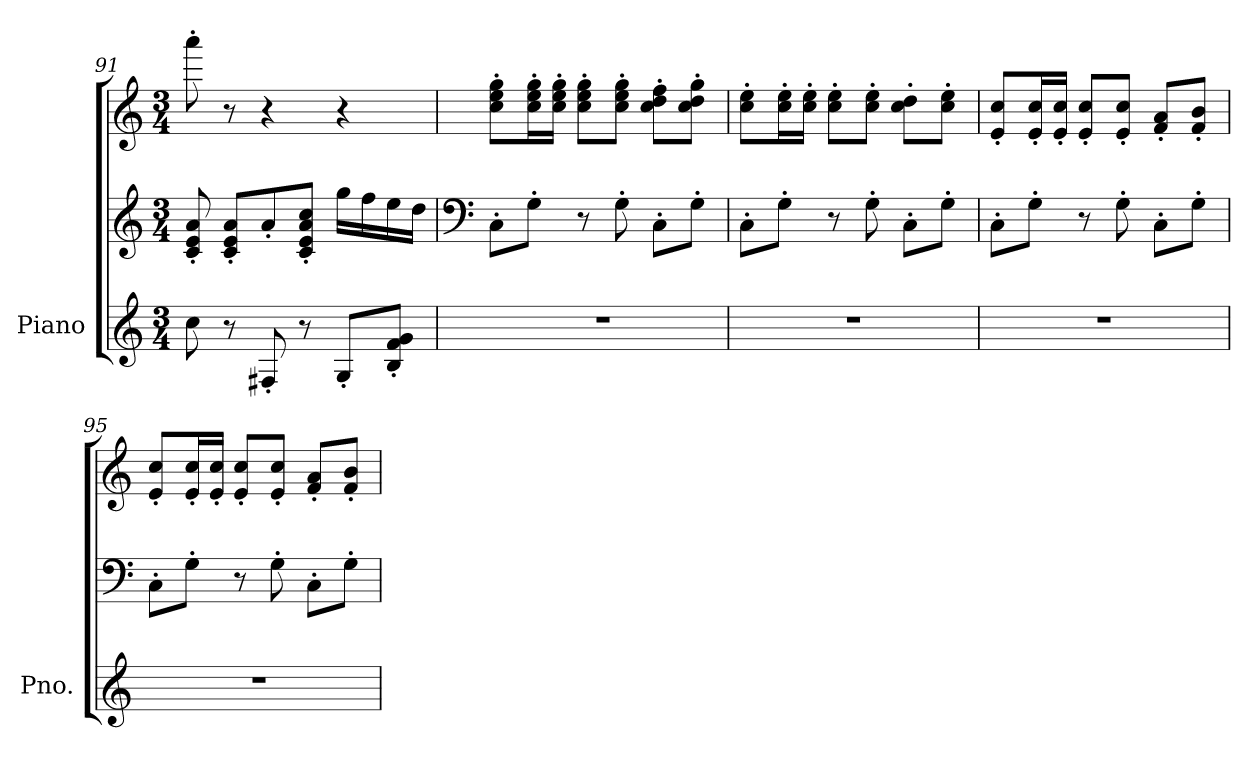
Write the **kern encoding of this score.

**kern	**kern	**kern
*part1	*part1	*part1
*staff3	*staff2	*staff1
*I"Piano	*	*
*I'Pno.	*	*
*clefG2	*clefG2	*clefG2
*k[]	*k[]	*k[]
*M3/4	*M3/4	*M3/4
=91	=91	=91
8cc\	8c/' 8e/' 8a/'	8aaa'\
8r	8c/' 8e/' 8a/'L	8r
8F#X'/	8a'/	4r
8r	8c/' 8e/' 8a/' 8cc/'J	.
8G'/L	16gg\LL	4r
.	16ff\	.
8B/' 8f/' 8g/'J	16ee\	.
.	16dd\JJ	.
!!LO:LB:g=z
=92	=92	=92
*	*clefF4	*
2.r	8C'\L	8cc\' 8ee\' 8gg\'L
.	8G'\J	16cc\' 16ee\' 16gg\'L
.	.	16cc\' 16ee\' 16gg\'JJ
.	8r	8cc\' 8ee\' 8gg\'L
.	8G'\	8cc\' 8ee\' 8gg\'J
.	8C'\L	8cc\' 8dd\' 8ff\'L
.	8G'\J	8cc\' 8dd\' 8gg\'J
=93	=93	=93
2.r	8C'\L	8cc\' 8ee\'L
.	8G'\J	16cc\' 16ee\'L
.	.	16cc\' 16ee\'JJ
.	8r	8cc\' 8ee\'L
.	8G'\	8cc\' 8ee\'J
.	8C'\L	8cc\' 8dd\'L
.	8G'\J	8cc\' 8ee\'J
=94	=94	=94
2.r	8C'\L	8e/' 8cc/'L
.	8G'\J	16e/' 16cc/'L
.	.	16e/' 16cc/'JJ
.	8r	8e/' 8cc/'L
.	8G'\	8e/' 8cc/'J
.	8C'\L	8f/' 8a/'L
.	8G'\J	8f/' 8b/'J
=95	=95	=95
2.r	8C'\L	8e/' 8cc/'L
.	8G'\J	16e/' 16cc/'L
.	.	16e/' 16cc/'JJ
.	8r	8e/' 8cc/'L
.	8G'\	8e/' 8cc/'J
.	8C'\L	8f/' 8a/'L
.	8G'\J	8f/' 8b/'J
=	=	=
*-	*-	*-
